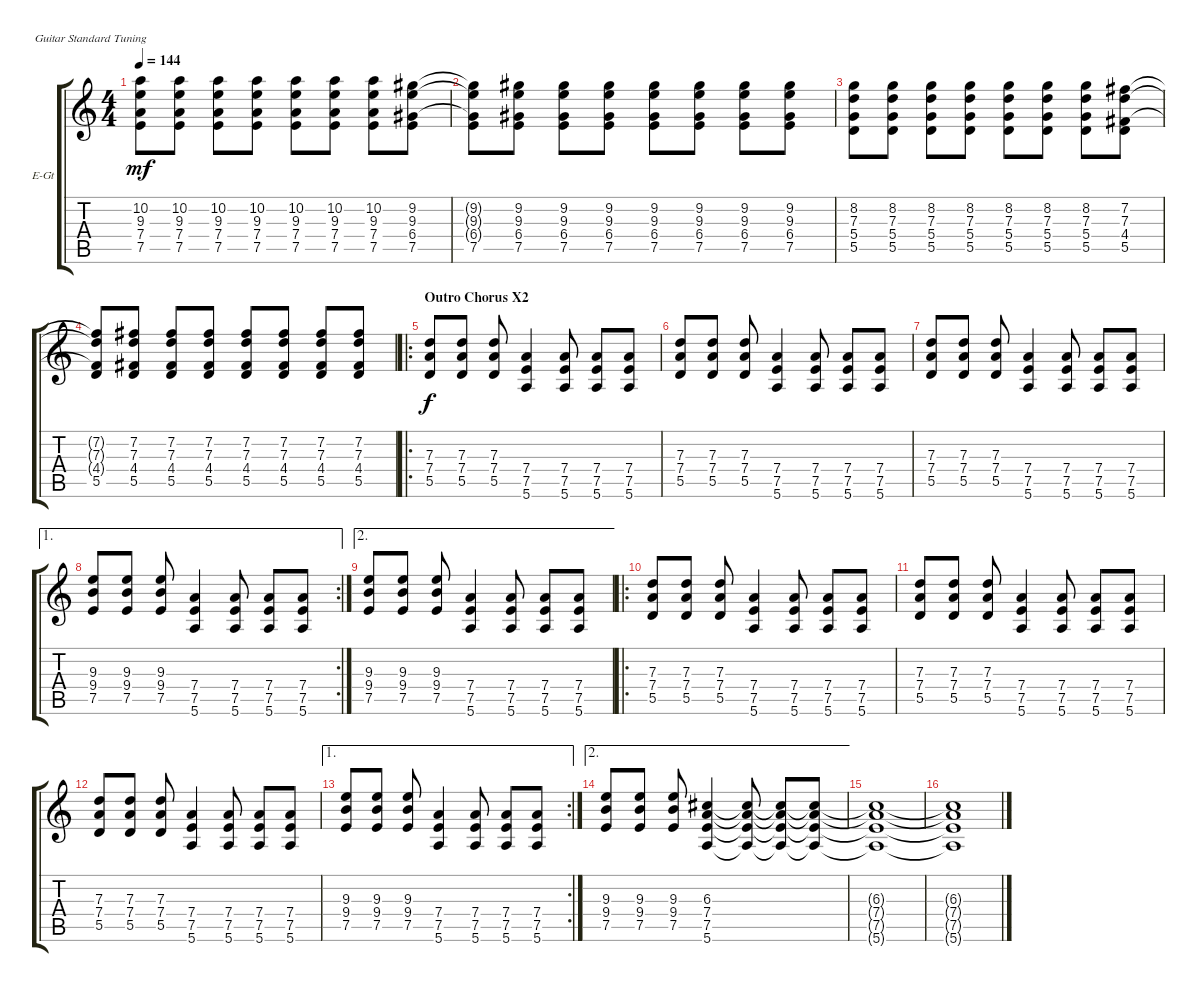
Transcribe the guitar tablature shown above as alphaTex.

\defaultSystemsLayout 4
\bracketExtendMode groupsimilarinstruments
\firstSystemTrackNameOrientation horizontal
\otherSystemsTrackNameOrientation horizontal
\track ("Albert Hammond Jr." "E-Gt") {instrument electricguitarclean}
\staff {score tabs}
\tuning (E4 B3 G3 D3 A2 E2)
\ts (4 4)
\tempo 144
\clef g2
\ks c
(9.3 10.2 7.5 7.4).8{dy mf} (9.3 10.2 7.5 7.4).8 (9.3 10.2 7.5 7.4).8 (9.3 10.2 7.5 7.4).8 (9.3 10.2 7.5 7.4).8 (9.3 10.2 7.5 7.4).8 (9.3 10.2 7.5 7.4).8 (9.2 9.3 7.5 6.4).8 |
(9.2{t} 9.3{t} 7.5 6.4{t}).8 (9.2 9.3 7.5 6.4).8 (9.2 9.3 7.5 6.4).8 (9.2 9.3 7.5 6.4).8 (9.2 9.3 7.5 6.4).8 (9.2 9.3 7.5 6.4).8 (9.2 9.3 7.5 6.4).8 (9.2 9.3 7.5 6.4).8 |
(8.2 7.3 5.5 5.4).8 (7.3 8.2 5.5 5.4).8 (7.3 8.2 5.5 5.4).8 (7.3 8.2 5.5 5.4).8 (7.3 8.2 5.5 5.4).8 (7.3 8.2 5.5 5.4).8 (7.3 8.2 5.5 5.4).8 (7.2 7.3 5.5 4.4).8 |
(7.2{t} 7.3{t} 5.5 4.4{t}).8 (7.2 7.3 5.5 4.4).8 (7.2 7.3 5.5 4.4).8 (7.2 7.3 5.5 4.4).8 (7.2 7.3 5.5 4.4).8 (7.2 7.3 5.5 4.4).8 (7.2 7.3 5.5 4.4).8 (7.2 7.3 5.5 4.4).8 |
\ro
\section ("" "Outro Chorus X2")
(5.5 7.4 7.3).8{dy f} (7.3 7.4 5.5).8 (5.5 7.4 7.3).8 (7.5 7.4 5.6).4 (7.5 7.4 5.6).8 (7.5 7.4 5.6).8 (7.5 7.4 5.6).8 |
(5.5 7.4 7.3).8 (7.3 7.4 5.5).8 (5.5 7.4 7.3).8 (5.6 7.5 7.4).4 (5.6 7.5 7.4).8 (7.4 7.5 5.6).8 (7.4 7.5 5.6).8 |
(5.5 7.4 7.3).8 (7.3 7.4 5.5).8 (5.5 7.4 7.3).8 (5.6 7.5 7.4).4 (5.6 7.5 7.4).8 (7.4 7.5 5.6).8 (7.4 7.5 5.6).8 |
\ae 1
\rc 2
(9.4 7.5 9.3).8 (9.3 9.4 7.5).8 (9.3 9.4 7.5).8 (5.6 7.5 7.4).4 (5.6 7.5 7.4).8 (7.4 7.5 5.6).8 (7.4 7.5 5.6).8 |
\ae 2
(9.4 7.5 9.3).8 (9.3 9.4 7.5).8 (9.3 9.4 7.5).8 (5.6 7.5 7.4).4 (5.6 7.5 7.4).8 (7.4 7.5 5.6).8 (7.4 7.5 5.6).8 |
\ro
(5.5 7.4 7.3).8 (7.3 7.4 5.5).8 (5.5 7.4 7.3).8 (7.5 7.4 5.6).4 (7.5 7.4 5.6).8 (7.5 7.4 5.6).8 (7.5 7.4 5.6).8 |
(5.5 7.4 7.3).8 (7.3 7.4 5.5).8 (5.5 7.4 7.3).8 (5.6 7.5 7.4).4 (5.6 7.5 7.4).8 (7.4 7.5 5.6).8 (7.4 7.5 5.6).8 |
(5.5 7.4 7.3).8 (7.3 7.4 5.5).8 (5.5 7.4 7.3).8 (5.6 7.5 7.4).4 (5.6 7.5 7.4).8 (7.4 7.5 5.6).8 (7.4 7.5 5.6).8 |
\ae 1
\rc 2
(9.4 7.5 9.3).8 (9.3 9.4 7.5).8 (9.3 9.4 7.5).8 (5.6 7.5 7.4).4 (5.6 7.5 7.4).8 (7.4 7.5 5.6).8 (7.4 7.5 5.6).8 |
\ae 2
(9.4 7.5 9.3).8 (9.3 9.4 7.5).8 (9.3 9.4 7.5).8 (5.6 7.5 7.4 6.3).4 (5.6{t} 7.5{t} 7.4{t} 6.3{t}).8 (7.4{t} 7.5{t} 5.6{t} 6.3{t}).8 (7.4{t} 7.5{t} 5.6{t} 6.3{t}).8 |
(5.6{t} 7.5{t} 7.4{t} 6.3{t}).1 |
(6.3{t} 7.4{t} 7.5{t} 5.6{t}).1
